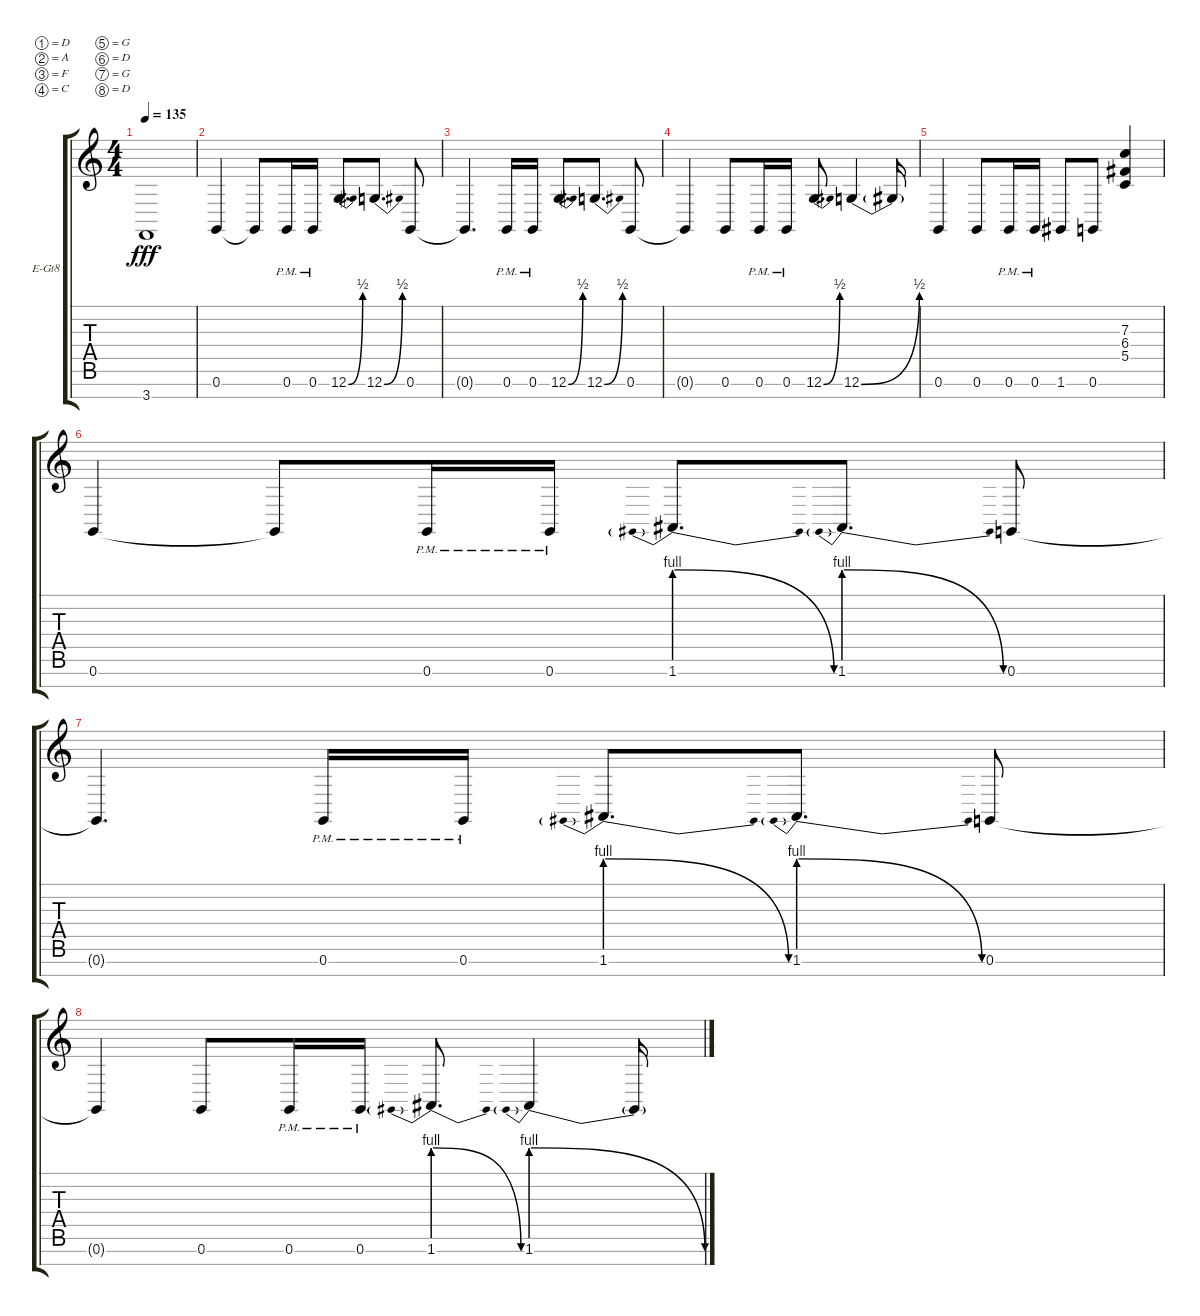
\bracketExtendMode groupsimilarinstruments
\firstSystemTrackNameOrientation horizontal
\otherSystemsTrackNameOrientation horizontal
\track ("Jae" "E-Gt8") {instrument distortionguitar}
\staff {score tabs}
\tuning (D4 A3 F3 C3 G2 D2 G1 D1)
\ts (4 4)
\tempo 135
\clef g2
\ks c
3.8.1{dy fff} |
0.7.4 0.7{t}.8 0.7{pm}.16 0.7{pm}.16 12.7{be (bend 0 0 59.4 2)}.8{d} 12.7{be (bend 0 0 59.4 2)}.8{d} 0.7.8 |
0.7{t}.4{d} 0.7{pm}.16 0.7{pm}.16 12.7{be (bend 0 0 59.4 2)}.8{d} 12.7{be (bend 0 0 59.4 2)}.8{d} 0.7.8 |
0.7{t}.4 0.7.8 0.7{pm}.16 0.7{pm}.16 12.7{be (bend 0 0 59.4 2)}.8{d} 12.7{be (bend 0 0 59.4 2)}.4 12.7{t}.16 |
0.7.4 0.7.8 0.7{pm}.16 0.7{pm}.16 1.7.8 0.7.8 (5.5 6.4 7.3).4 |
0.7.4 0.7{t}.8 0.7{pm}.16 0.7{pm}.16 1.7{be (prebendrelease 0 4 59.4 0)}.8{d} 1.7{be (prebendrelease 0 4 59.4 0)}.8{d} 0.7.8 |
0.7{t}.4{d} 0.7{pm}.16 0.7{pm}.16 1.7{be (prebendrelease 0 4 59.4 0)}.8{d} 1.7{be (prebendrelease 0 4 59.4 0)}.8{d} 0.7.8 |
0.7{t}.4 0.7.8 0.7{pm}.16 0.7{pm}.16 1.7{be (prebendrelease 0 4 59.4 0)}.8{d} 1.7{be (prebendrelease 0 4 59.4 0)}.4 1.7{t}.16
